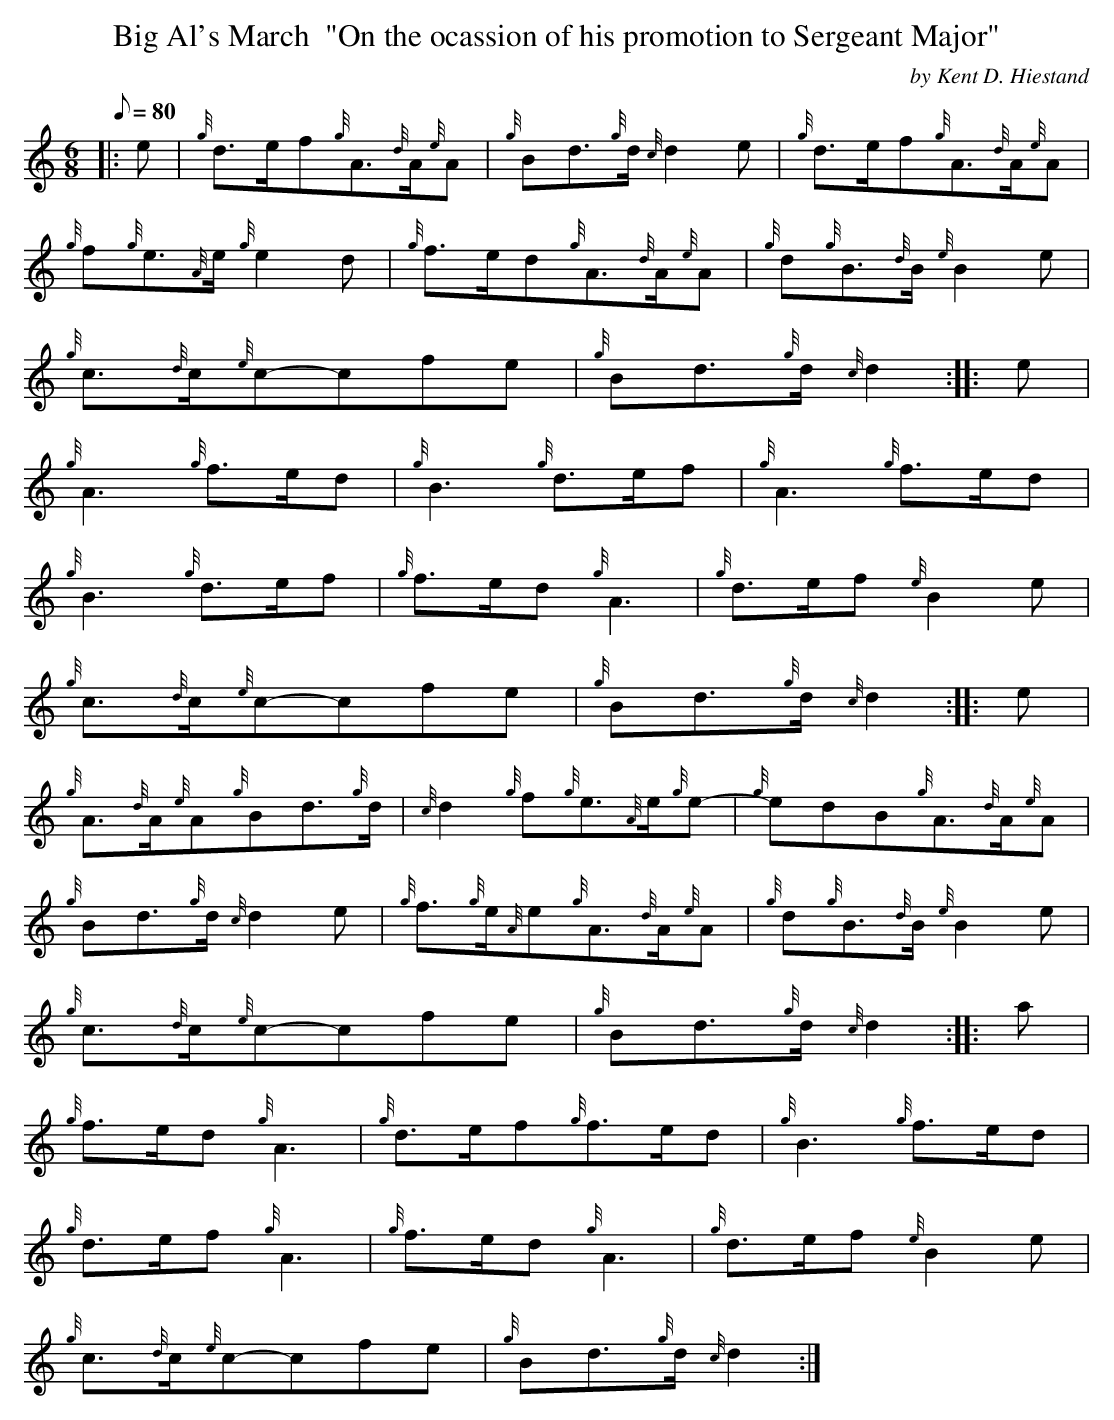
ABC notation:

X:1
T:Big Al's March  "On the ocassion of his promotion to Sergeant Major"
M:6/8
L:1/8
Q:80
C:by Kent D. Hiestand
K:HP
|: e | \
{g}d3/2e/2f{g}A3/2{d}A/2{e}A | \
{g}Bd3/2{g}d/2{c}d2e | \
{g}d3/2e/2f{g}A3/2{d}A/2{e}A |
{g}f{g}e3/2{A}e/2{g}e2d | \
{g}f3/2e/2d{g}A3/2{d}A/2{e}A | \
{g}d{g}B3/2{d}B/2{e}B2e |
{g}c3/2{d}c/2{e}c-cfe | \
{g}Bd3/2{g}d/2{c}d2 :: \
e |
{g}A3{g}f3/2e/2d | \
{g}B3{g}d3/2e/2f | \
{g}A3{g}f3/2e/2d |
{g}B3{g}d3/2e/2f | \
{g}f3/2e/2d{g}A3 | \
{g}d3/2e/2f{e}B2e |
{g}c3/2{d}c/2{e}c-cfe | \
{g}Bd3/2{g}d/2{c}d2 :: \
e |
{g}A3/2{d}A/2{e}A{g}Bd3/2{g}d/2 | \
{c}d2{g}f{g}e3/2{A}e/2{g}e- | \
{g}edB{g}A3/2{d}A/2{e}A |
{g}Bd3/2{g}d/2{c}d2e | \
{g}f3/2{g}e/2{A}e{g}A3/2{d}A/2{e}A | \
{g}d{g}B3/2{d}B/2{e}B2e |
{g}c3/2{d}c/2{e}c-cfe | \
{g}Bd3/2{g}d/2{c}d2 :: \
a |
{g}f3/2e/2d{g}A3 | \
{g}d3/2e/2f{g}f3/2e/2d | \
{g}B3{g}f3/2e/2d |
{g}d3/2e/2f{g}A3 | \
{g}f3/2e/2d{g}A3 | \
{g}d3/2e/2f{e}B2e |
{g}c3/2{d}c/2{e}c-cfe | \
{g}Bd3/2{g}d/2{c}d2 :|
